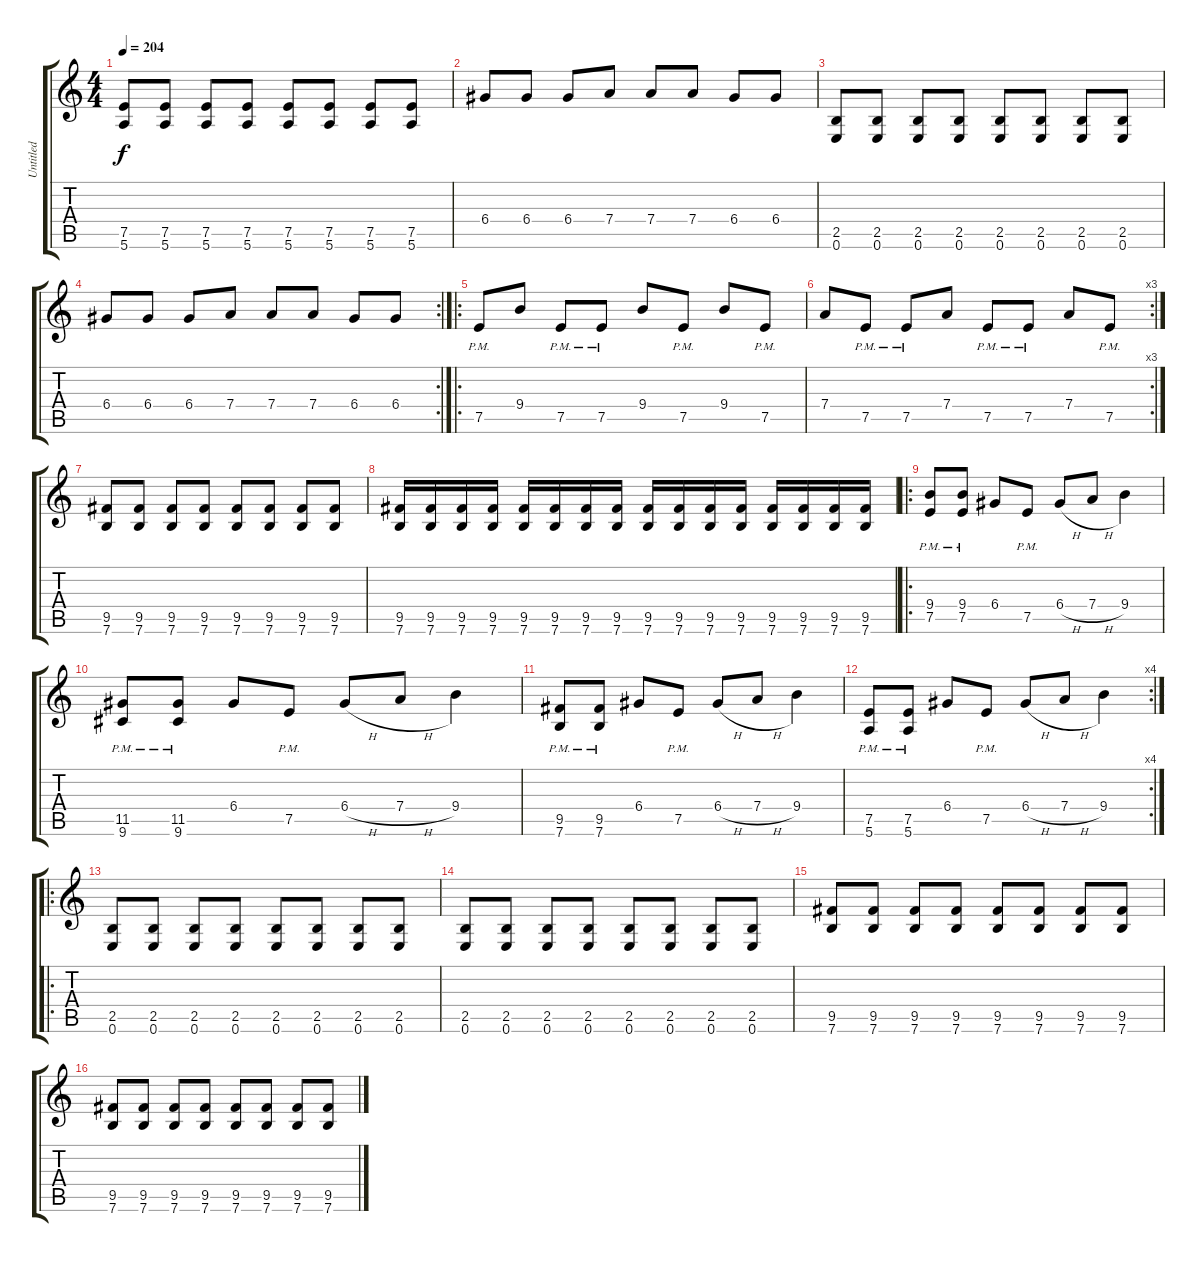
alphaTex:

\track ("Untitled" "Untitled") {instrument overdrivenguitar}
\staff {score tabs}
\tuning (E4 B3 G3 D3 A2 E2) {hide}
\ts (4 4)
\tempo 204
\clef g2
\ks c
(7.5 5.6).8{dy f} (7.5 5.6).8 (7.5 5.6).8 (7.5 5.6).8 (7.5 5.6).8 (7.5 5.6).8 (7.5 5.6).8 (7.5 5.6).8 |
6.4.8 6.4.8 6.4.8 7.4.8 7.4.8 7.4.8 6.4.8 6.4.8 |
(2.5 0.6).8 (2.5 0.6).8 (2.5 0.6).8 (2.5 0.6).8 (2.5 0.6).8 (2.5 0.6).8 (2.5 0.6).8 (2.5 0.6).8 |
\rc 2
6.4.8 6.4.8 6.4.8 7.4.8 7.4.8 7.4.8 6.4.8 6.4.8 |
\ro
7.5{pm}.8 9.4.8 7.5{pm}.8 7.5{pm}.8 9.4.8 7.5{pm}.8 9.4.8 7.5{pm}.8 |
\rc 3
7.4.8 7.5{pm}.8 7.5{pm}.8 7.4.8 7.5{pm}.8 7.5{pm}.8 7.4.8 7.5{pm}.8 |
(9.5 7.6).8 (9.5 7.6).8 (9.5 7.6).8 (9.5 7.6).8 (9.5 7.6).8 (9.5 7.6).8 (9.5 7.6).8 (9.5 7.6).8 |
(9.5 7.6).16 (9.5 7.6).16 (9.5 7.6).16 (9.5 7.6).16 (9.5 7.6).16 (9.5 7.6).16 (9.5 7.6).16 (9.5 7.6).16 (9.5 7.6).16 (9.5 7.6).16 (9.5 7.6).16 (9.5 7.6).16 (9.5 7.6).16 (9.5 7.6).16 (9.5 7.6).16 (9.5 7.6).16 |
\ro
(9.4{pm} 7.5{pm}).8 (9.4{pm} 7.5{pm}).8 6.4.8 7.5{pm}.8 6.4{h}.8 7.4{h}.8 9.4.4 |
(11.5{pm} 9.6{pm}).8 (11.5{pm} 9.6{pm}).8 6.4.8 7.5{pm}.8 6.4{h}.8 7.4{h}.8 9.4.4 |
(9.5{pm} 7.6{pm}).8 (9.5{pm} 7.6{pm}).8 6.4.8 7.5{pm}.8 6.4{h}.8 7.4{h}.8 9.4.4 |
\rc 4
(7.5{pm} 5.6{pm}).8 (7.5{pm} 5.6{pm}).8 6.4.8 7.5{pm}.8 6.4{h}.8 7.4{h}.8 9.4.4 |
\ro
(2.5 0.6).8 (2.5 0.6).8 (2.5 0.6).8 (2.5 0.6).8 (2.5 0.6).8 (2.5 0.6).8 (2.5 0.6).8 (2.5 0.6).8 |
(2.5 0.6).8 (2.5 0.6).8 (2.5 0.6).8 (2.5 0.6).8 (2.5 0.6).8 (2.5 0.6).8 (2.5 0.6).8 (2.5 0.6).8 |
(9.5 7.6).8 (9.5 7.6).8 (9.5 7.6).8 (9.5 7.6).8 (9.5 7.6).8 (9.5 7.6).8 (9.5 7.6).8 (9.5 7.6).8 |
(9.5 7.6).8 (9.5 7.6).8 (9.5 7.6).8 (9.5 7.6).8 (9.5 7.6).8 (9.5 7.6).8 (9.5 7.6).8 (9.5 7.6).8
